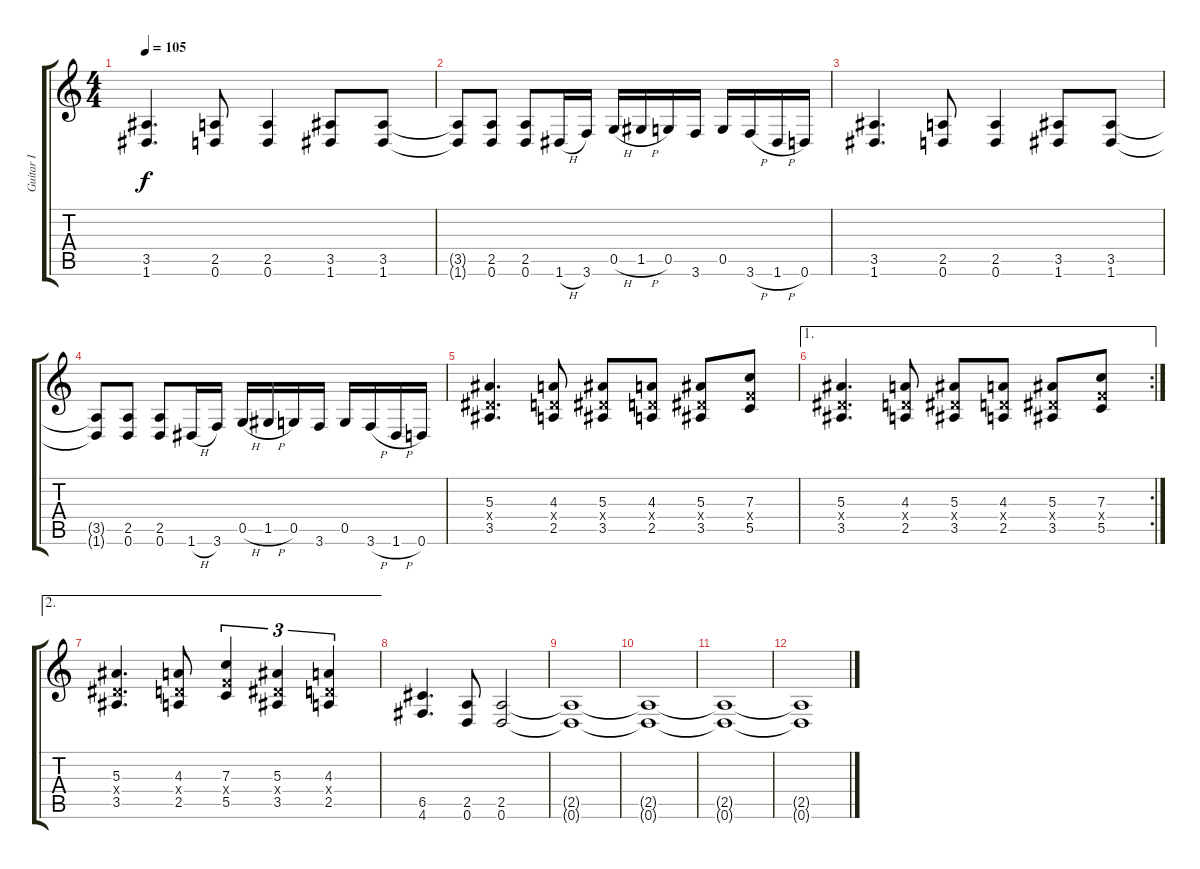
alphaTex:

\track ("Guitar I" "Guitar I") {instrument distortionguitar}
\staff {score tabs}
\tuning (D4 A3 F3 C3 G2 D2) {hide}
\ts (4 4)
\tempo 105
\clef g2
\ks c
(3.5 1.6).4{d dy f} (2.5 0.6).8 (2.5 0.6).4 (3.5 1.6).8 (3.5 1.6).8 |
(3.5{t} 1.6{t}).8 (2.5 0.6).8 (2.5 0.6).8 1.6{h}.16 3.6.16 0.5{h}.16 1.5{h}.16 0.5.16 3.6.16 0.5.16 3.6{h}.16 1.6{h}.16 0.6.16 |
(3.5 1.6).4{d} (2.5 0.6).8 (2.5 0.6).4 (3.5 1.6).8 (3.5 1.6).8 |
(3.5{t} 1.6{t}).8 (2.5 0.6).8 (2.5 0.6).8 1.6{h}.16 3.6.16 0.5{h}.16 1.5{h}.16 0.5.16 3.6.16 0.5.16 3.6{h}.16 1.6{h}.16 0.6.16 |
(5.3 3.4{x} 3.5).4{d} (4.3 2.4{x} 2.5).8 (5.3 3.4{x} 3.5).8 (4.3 2.4{x} 2.5).8 (5.3 3.4{x} 3.5).8 (7.3 5.4{x} 5.5).8 |
\ae 1
\rc 2
(5.3 3.4{x} 3.5).4{d} (4.3 2.4{x} 2.5).8 (5.3 3.4{x} 3.5).8 (4.3 2.4{x} 2.5).8 (5.3 3.4{x} 3.5).8 (7.3 5.4{x} 5.5).8 |
\ae 2
(5.3 3.4{x} 3.5).4{d} (4.3 2.4{x} 2.5).8 (7.3 5.4{x} 5.5).4{tu (3 2)} (5.3 3.4{x} 3.5).4{tu (3 2)} (4.3 2.4{x} 2.5).4{tu (3 2)} |
(6.5 4.6).4{d} (2.5 0.6).8 (2.5 0.6).2 |
(2.5{t} 0.6{t}).1 |
(2.5{t} 0.6{t}).1 |
(2.5{t} 0.6{t}).1 |
(2.5{t} 0.6{t}).1
